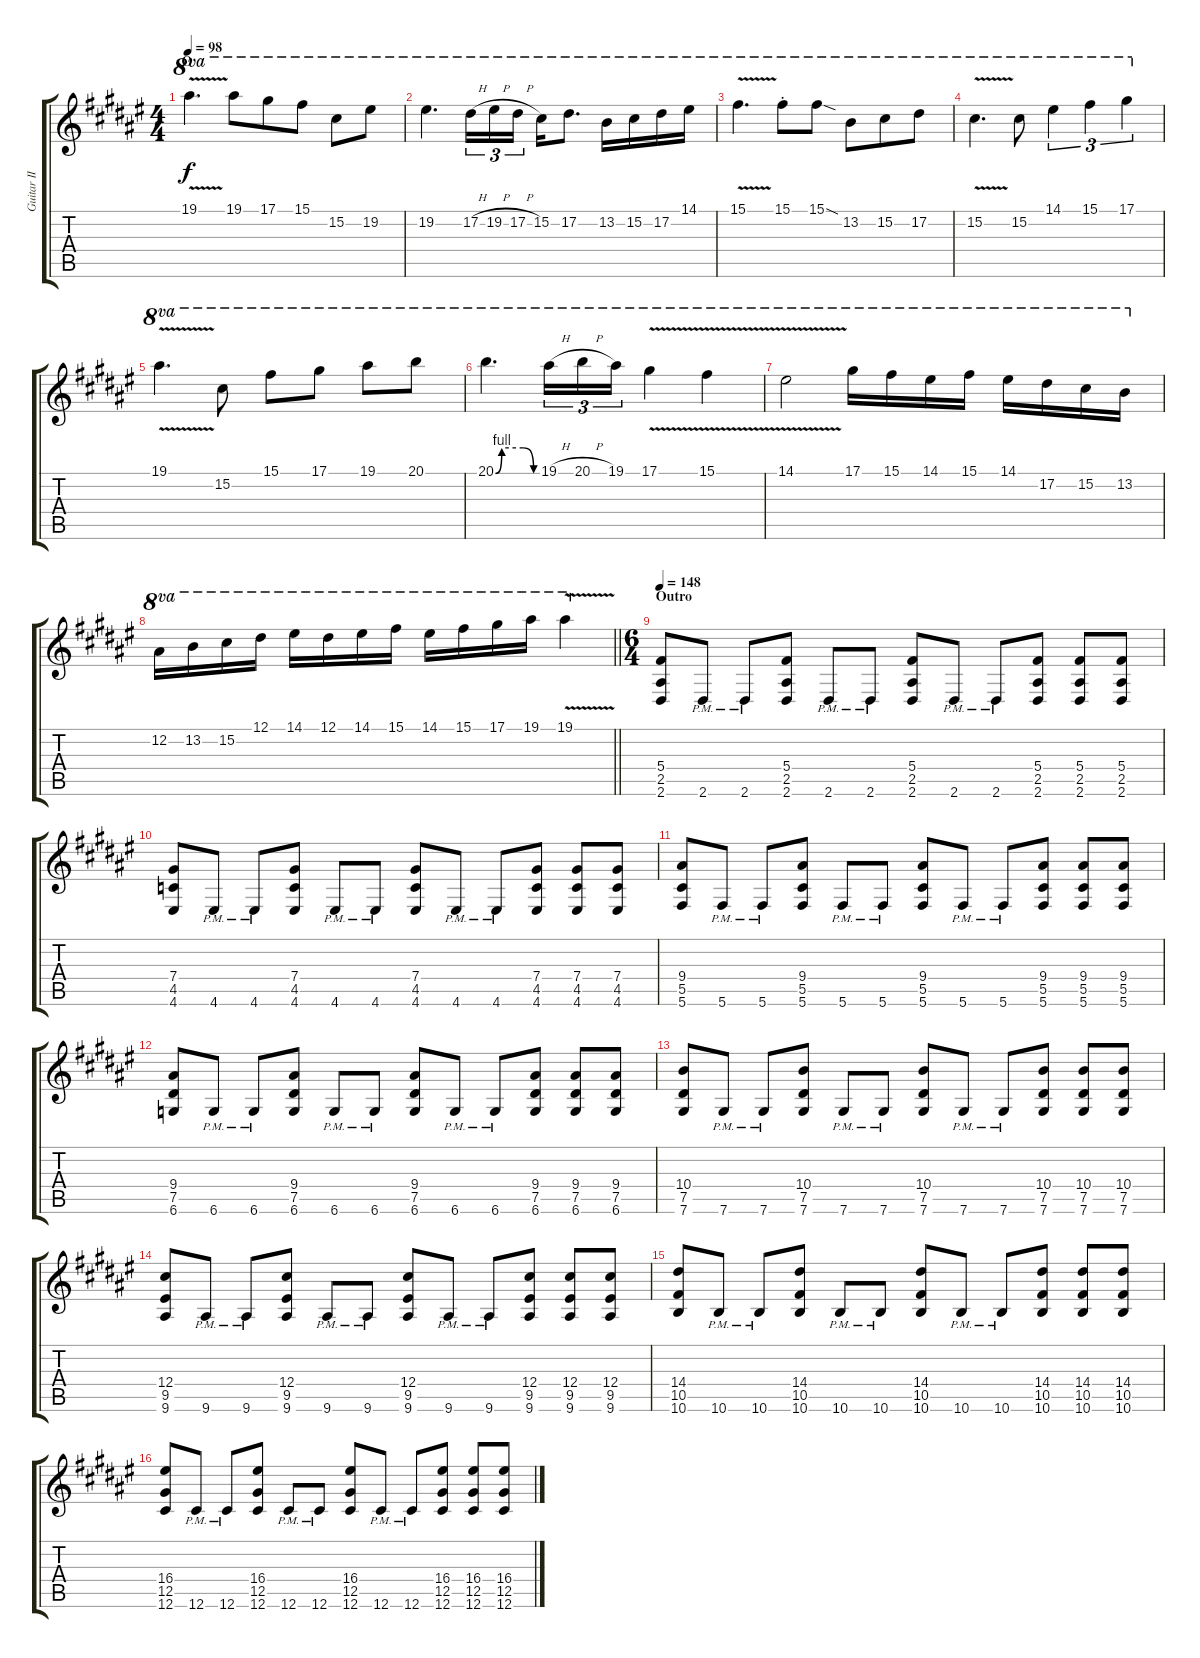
\track ("Guitar II Teru" "Guitar II ") {instrument distortionguitar}
\staff {score tabs}
\tuning (Eb4 Bb3 Gb3 Db3 Ab2 Db2) {hide}
\ts (4 4)
\section ("" "O")
\tempo 98
\clef g2
\ks d#minor
19.1{v}.4{d ot 8va dy f} 19.1.8{ot 8va beam merge} 17.1.8{ot 8va} 15.1.8{ot 8va} 15.2.8{ot 8va} 19.2.8{ot 8va} |
19.2.4{d ot 8va} 17.2{h}.16{tu (3 2) ot 8va} 19.2{h}.16{tu (3 2) ot 8va} 17.2{h}.16{tu (3 2) ot 8va} 15.2.16{ot 8va} 17.2.8{d ot 8va} 13.2.16{ot 8va} 15.2.16{ot 8va} 17.2.16{ot 8va} 14.1.16{ot 8va} |
15.1{v}.4{d ot 8va} 15.1{st}.8{ot 8va beam merge} 15.1{sod}.8{ot 8va beam split} 13.2.8{ot 8va beam merge} 15.2.8{ot 8va} 17.2.8{ot 8va} |
15.2{v}.4{d ot 8va} 15.2.8{ot 8va} 14.1.4{tu (3 2) ot 8va} 15.1.4{tu (3 2) ot 8va} 17.1.4{tu (3 2) ot 8va} |
19.1{v}.4{d ot 8va} 15.2.8{ot 8va} 15.1.8{ot 8va} 17.1.8{ot 8va} 19.1.8{ot 8va} 20.1.8{ot 8va} |
20.1{be (custom 0 0 9 4 40 4 55 0 60 0)}.4{d ot 8va} 19.1{h}.16{tu (3 2) ot 8va} 20.1{h}.16{tu (3 2) ot 8va} 19.1.16{tu (3 2) ot 8va} 17.1{v}.4{ot 8va} 15.1{v}.4{ot 8va} |
14.1{v}.2{ot 8va} 17.1.16{ot 8va} 15.1.16{ot 8va} 14.1.16{ot 8va} 15.1.16{ot 8va} 14.1.16{ot 8va} 17.2.16{ot 8va} 15.2.16{ot 8va} 13.2.16{ot 8va} |
\barLineRight lightlight
12.2.16{ot 8va} 13.2.16{ot 8va} 15.2.16{ot 8va} 12.1.16{ot 8va} 14.1.16{ot 8va} 12.1.16{ot 8va} 14.1.16{ot 8va} 15.1.16{ot 8va} 14.1.16{ot 8va} 15.1.16{ot 8va} 17.1.16{ot 8va} 19.1.16{ot 8va} 19.1{v}.4{ot 8va} |
\ts (6 4)
\section ("" "Outro")
\tempo 148
(5.4 2.5 2.6).8 2.6{pm}.8 2.6{pm}.8 (5.4 2.5 2.6).8 2.6{pm}.8 2.6{pm}.8 (5.4 2.5 2.6).8 2.6{pm}.8 2.6{pm}.8 (5.4 2.5 2.6).8 (5.4 2.5 2.6).8 (5.4 2.5 2.6).8 |
(7.4 4.5 4.6).8 4.6{pm}.8 4.6{pm}.8 (7.4 4.5 4.6).8 4.6{pm}.8 4.6{pm}.8 (7.4 4.5 4.6).8 4.6{pm}.8 4.6{pm}.8 (7.4 4.5 4.6).8 (7.4 4.5 4.6).8 (7.4 4.5 4.6).8 |
(9.4 5.5 5.6).8 5.6{pm}.8 5.6{pm}.8 (9.4 5.5 5.6).8 5.6{pm}.8 5.6{pm}.8 (9.4 5.5 5.6).8 5.6{pm}.8 5.6{pm}.8 (9.4 5.5 5.6).8 (9.4 5.5 5.6).8 (9.4 5.5 5.6).8 |
(9.4 7.5 6.6).8 6.6{pm}.8 6.6{pm}.8 (9.4 7.5 6.6).8 6.6{pm}.8 6.6{pm}.8 (9.4 7.5 6.6).8 6.6{pm}.8 6.6{pm}.8 (9.4 7.5 6.6).8 (9.4 7.5 6.6).8 (9.4 7.5 6.6).8 |
(10.4 7.5 7.6).8 7.6{pm}.8 7.6{pm}.8 (10.4 7.5 7.6).8 7.6{pm}.8 7.6{pm}.8 (10.4 7.5 7.6).8 7.6{pm}.8 7.6{pm}.8 (10.4 7.5 7.6).8 (10.4 7.5 7.6).8 (10.4 7.5 7.6).8 |
(12.4 9.5 9.6).8 9.6{pm}.8 9.6{pm}.8 (12.4 9.5 9.6).8 9.6{pm}.8 9.6{pm}.8 (12.4 9.5 9.6).8 9.6{pm}.8 9.6{pm}.8 (12.4 9.5 9.6).8 (12.4 9.5 9.6).8 (12.4 9.5 9.6).8 |
(14.4 10.5 10.6).8 10.6{pm}.8 10.6{pm}.8 (14.4 10.5 10.6).8 10.6{pm}.8 10.6{pm}.8 (14.4 10.5 10.6).8 10.6{pm}.8 10.6{pm}.8 (14.4 10.5 10.6).8 (14.4 10.5 10.6).8 (14.4 10.5 10.6).8 |
(16.4 12.5 12.6).8 12.6{pm}.8 12.6{pm}.8 (16.4 12.5 12.6).8 12.6{pm}.8 12.6{pm}.8 (16.4 12.5 12.6).8 12.6{pm}.8 12.6{pm}.8 (16.4 12.5 12.6).8 (16.4 12.5 12.6).8 (16.4 12.5 12.6).8
